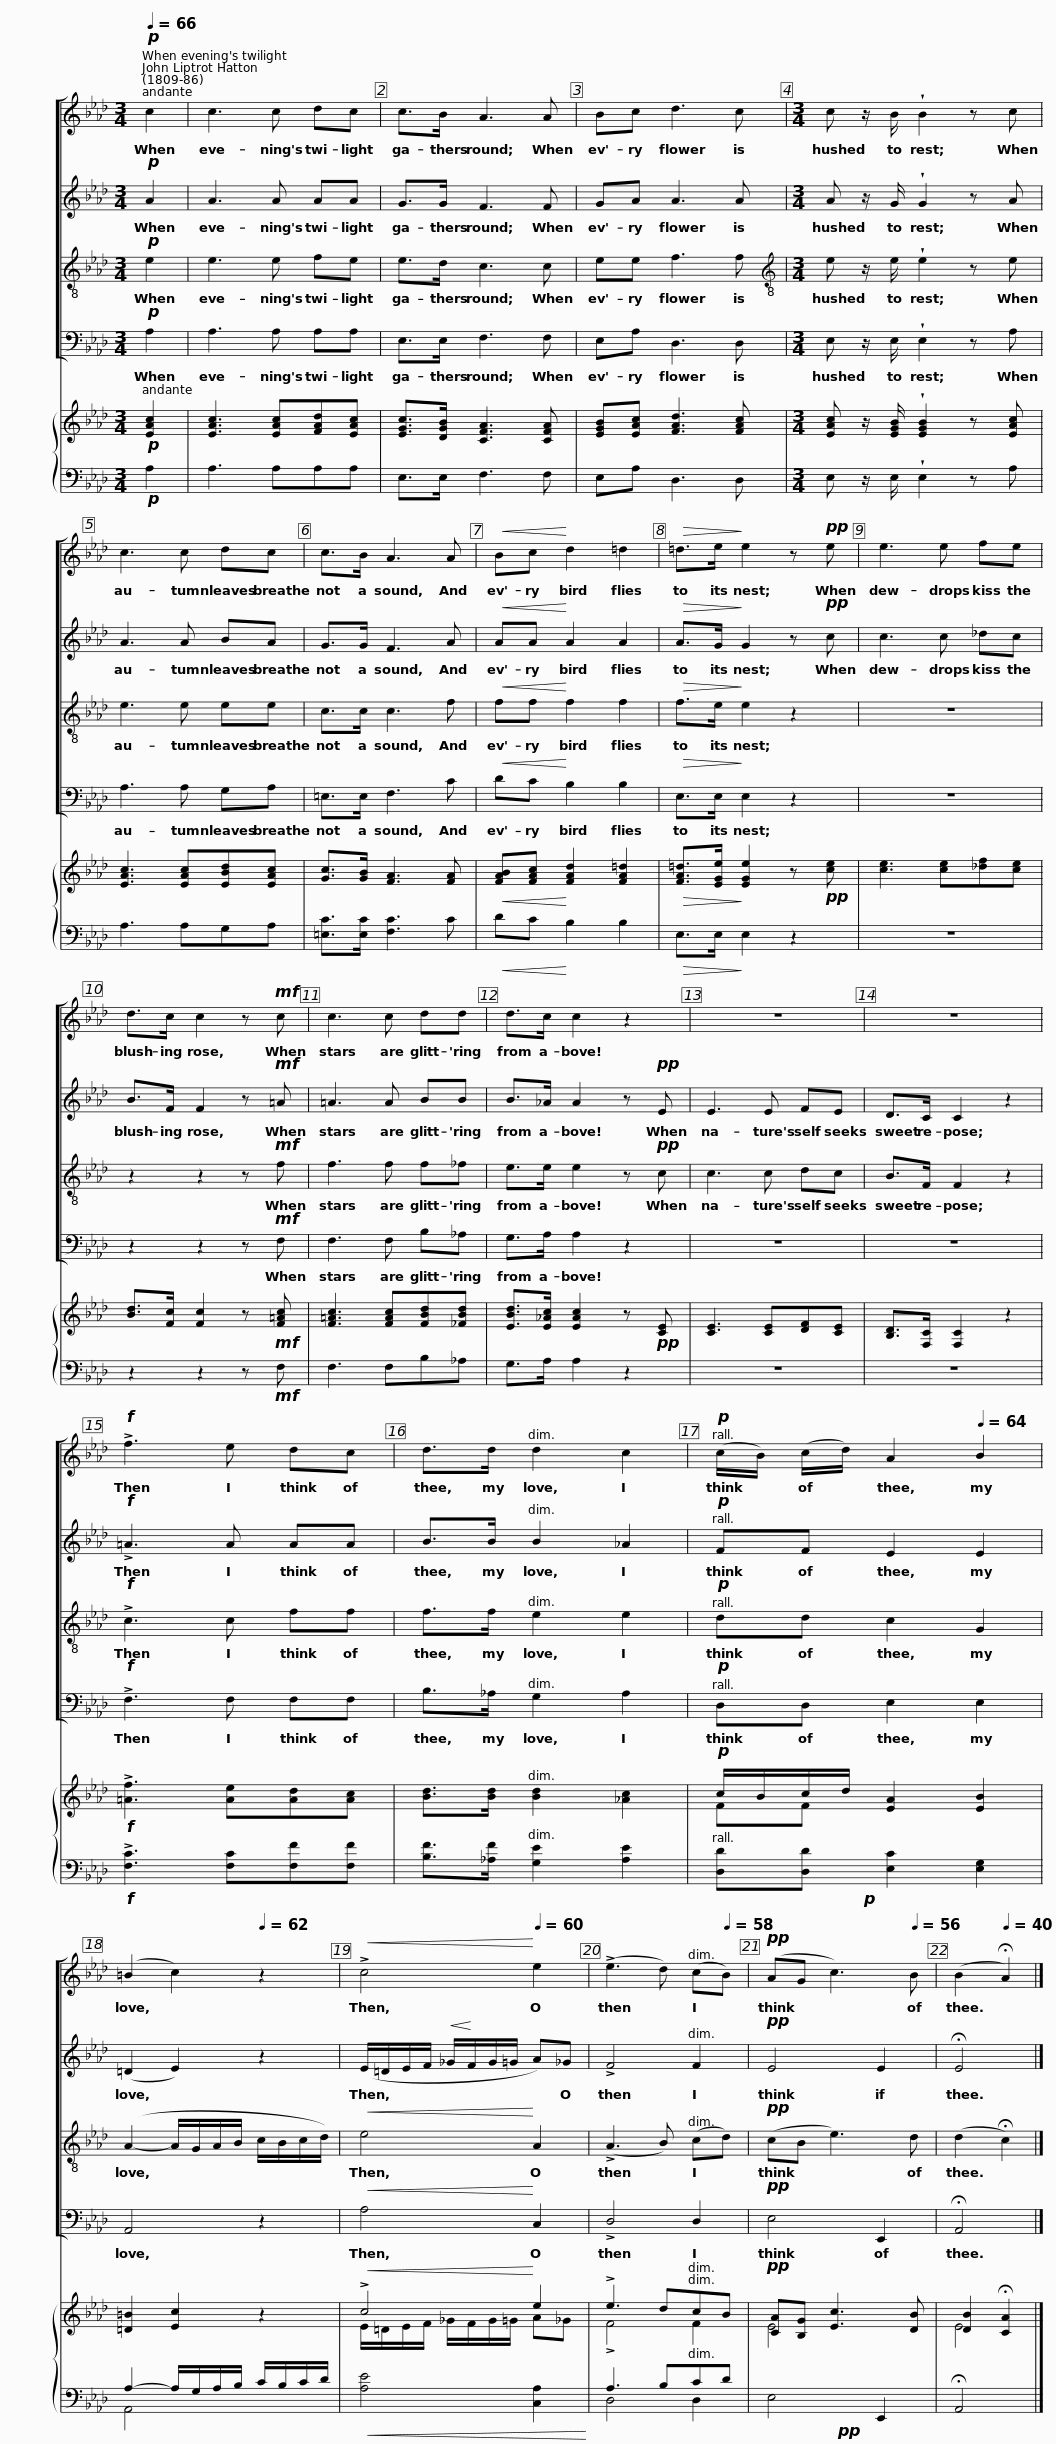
X:1
%%score [ 1 2 3 4 ] { ( 5 7 ) | ( 6 8 ) }
L:1/8
Q:1/4=66
M:3/4
I:linebreak $
K:Ab
V:1 treble
V:2 treble
V:3 treble-8
V:4 bass
V:5 treble
V:7 treble
V:6 bass
V:8 bass
V:1
!p! c2 | c3 c dc | c>B A3 A | Bc d3 c |$[M:3/4] c z/ B/ !wedge!B2 z c | %5
 c3 c dc | c>B A3 A |!<(! Bc!<)! d2 =d2 |$!>(! =d>e!>)! e2 z!pp! e | e3 e fe | %10
 d>c c2 z!mf! c | c3 c dd |$ d>c c2 z2 | z6 | z6 | %15
!f! !>!f3 e dc |$ d>d d2 c2 |!p! (c/B/) (c/d/)[Q:1/4=65] A2[Q:1/4=64] B2 |[Q:1/4=64] (=B2[Q:1/4=63] c2)[Q:1/4=62] z2 |$[Q:1/4=62][Q:1/4=61][Q:1/4=62][Q:1/4=62][Q:1/4=62][Q:1/4=62]!<(! !>!c4!<)![Q:1/4=60] e2 | %20
[Q:1/4=59] (!>!e3[Q:1/4=58] d)[Q:1/4=58] (c[Q:1/4=58]B) |!pp![Q:1/4=57] (A[Q:1/4=57]G[Q:1/4=56] c3)[Q:1/4=56] B |[Q:1/4=56] (B2[Q:1/4=40] !fermata!A2) |] %23
V:2
!p! A2 | A3 A AA | G>G F3 F | GA A3 A |$[M:3/4] A z/ G/ !wedge!G2 z A | %5
 A3 A BA | G>G F3 A |!<(! AA!<)! A2 A2 |$!>(! A>G!>)! G2 z!pp! c | c3 c _dc | %10
 B>F F2 z!mf! =A | =A3 A BB |$ B>_A A2 z!pp! E | E3 E FE | D>C C2 z2 | %15
!f! !>!=A3 A AA |$ B>B B2 _A2 |!p! FF E2 E2 | (=D2 E2) z2 |$ (E/=D/E/F/!<(! _G/!<)!F/G/=G/ A)_G | %20
 !>!F4 F2 |!pp! E4 E2 | !fermata!E4 |] %23
V:3
!p! e2 | e3 e fe | e>d c3 c | ee f3 f |$[M:3/4][K:treble-8] e z/ e/ !wedge!e2 z e | %5
 e3 e ee | c>c c3 f |!<(! ff!<)! f2 f2 |$!>(! f>e!>)! e2 z2 | z6 | %10
 z2 z2 z!mf! f | f3 f f_f |$ e>e e2 z!pp! c | c3 c dc | B>F F2 z2 | %15
!f! !>!c3 c ff |$ f>f e2 e2 |!p! dd c2 G2 | (A2- A/G/A/B/ c/B/c/d/) |$!<(! e4!<)! A2 | %20
 (!>!A3 B) (cd) |!pp! (cB e3) d | (d2 !fermata!c2) |] %23
V:4
!p! A,2 | A,3 A, A,A, | E,>E, F,3 F, | E,A, D,3 D, |$[M:3/4] E, z/ E,/ !wedge!E,2 z A, | %5
 A,3 A, G,A, | =E,>E, F,3 C |!<(! DC!<)! B,2 B,2 |$!>(! E,>E,!>)! E,2 z2 | z6 | %10
 z2 z2 z!mf! F, | F,3 F, B,_A, |$ G,>A, A,2 z2 | z6 | z6 | %15
!f! !>!F,3 F, F,F, |$ B,>_A, G,2 A,2 |!p! D,D, E,2 E,2 | A,,4 z2 |$!<(! A,4!<)! C,2 | %20
 !>!D,4 D,2 |!pp! E,4 E,,2 | !fermata!A,,4 |] %23
V:5
!p! [EAc]2 | [EAc]3 [EAc][FAd][EAc] | [EGc]>[DGB] [CFA]3 [CFA] | [EGB][EAc] [FAd]3 [FAc] |$[M:3/4] [EAc] z/ [EGB]/ !wedge![EGB]2 z [EAc] | %5
 [EAc]3 [EAc][EBd][EAc] | [Gc]>[GB] [FA]3 [FA] |!<(! [FAB][FAc]!<)! [FAd]2 [FA=d]2 |$!>(! [FA=d]>[EGe]!>)! [EGe]2 z!pp! [ce] | [ce]3 [ce][_df][ce] | %10
 [Bd]>[Fc] [Fc]2 z!mf! [F=Ac] | [F=Ac]3 [FAc][FBd][_FBd] |$ [EBd]>[E_Ac] [EAc]2 z!pp! [CE] | [CE]3 [CE][DF][CE] | [B,D]>[F,C] [F,C]2 z2 | %15
!f! !>![=Af]3 [Ae][Ad][Ac] |$ [Bd]>[Bd] [Bd]2 [_Ac]2 |!p! c/B/c/d/ [EA]2 [EB]2 | [=D=B]2 [Ec]2 z2 |$!<(! !>!c4!<)! e2 | %20
 !>!e3 dcB |!pp! [CA][B,G] [Ec]3 [DB] | [DB]2 !fermata![CA]2 |] %23
V:6
!p! A,2 | A,3 A,A,A, | E,>E, F,3 F, | E,A, D,3 D, |$[M:3/4] E, z/ E,/ !wedge!E,2 z A, | %5
 A,3 A,G,A, | [=E,C]>[E,C] [F,C]3 C |!<(! DC!<)! B,2 B,2 |$!>(! E,>E,!>)! E,2 z2 | z6 | %10
 z2 z2 z!mf! F, | F,3 F,B,_A, |$ G,>A, A,2 z2 | z6 | z6 | %15
!f! !>![F,C]3 [F,C][F,F][F,F] |$ x6 |!p! x6 | A,2- A,/G,/A,/B,/ C/B,/C/D/ |$!<(! x6!<)! | %20
 A,3 B,CD |!pp! x6 | x4 |] %23
V:7
 x2 | x6 | x6 | x6 |$[M:3/4] x6 | %5
 x6 | x6 | x6 |$ x6 | x6 | %10
 x6 | x6 |$ x6 | x6 | x6 | %15
 x6 |$ x6 | FF x4 | x4 z2 |$ E/=D/E/F/ _G/F/G/=G/ A_G | %20
 !>!F4 F2 | E4 x2 | E4 |] %23
V:8
 x2 | x6 | x6 | x6 |$[M:3/4] x6 | %5
 x6 | x6 | x6 |$ x6 | x6 | %10
 x6 | x6 |$ x6 | x6 | x6 | %15
 x6 |$ [B,F]>[_A,F] [G,E]2 [A,E]2 | [D,D][D,D] [E,C]2 [E,G,]2 | A,,4 x2 |$ [A,E]4 [C,A,]2 | %20
 D,4 D,2 | E,4 E,,2 | !fermata!A,,4 |] %23
